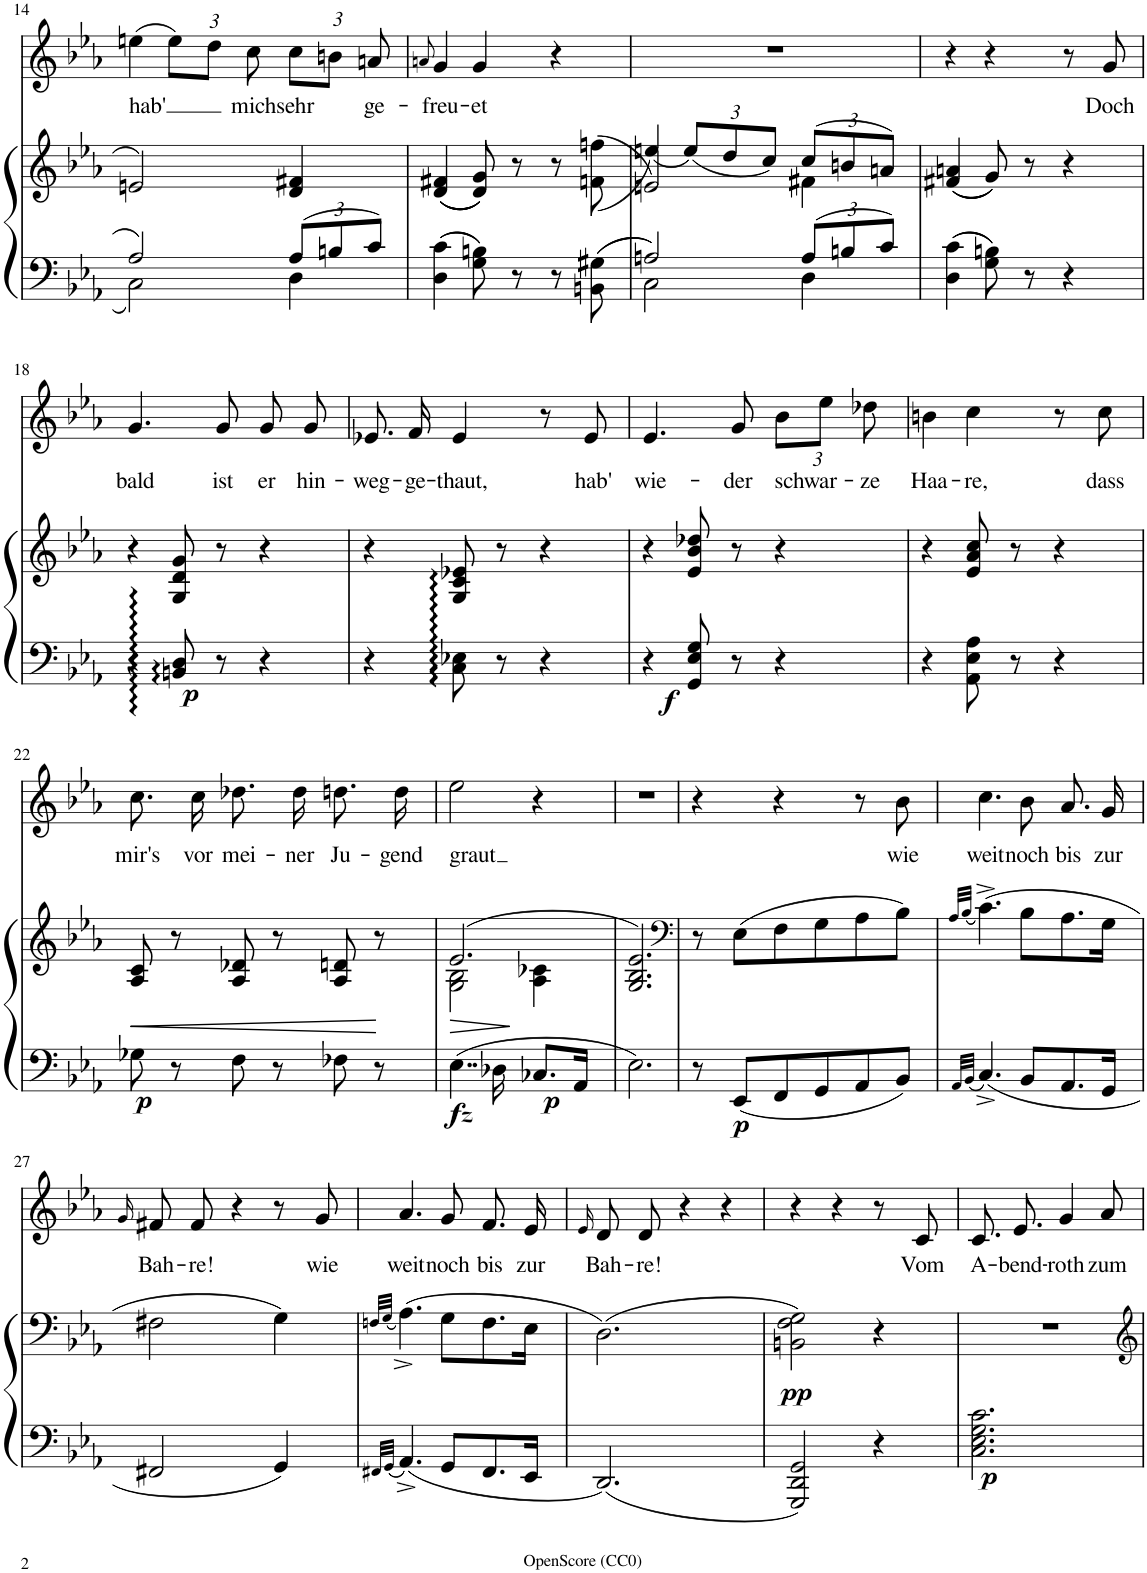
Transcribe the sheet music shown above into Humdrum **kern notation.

**kern	**kern	**dynam	**kern	**text
*part2	*part2	*part2	*part1	*part1
*staff3	*staff2	*staff2/3	*staff1	*staff1
*I"Pianoforte	*	*	*I"Singstimme Voice	*
*I'Pno	*	*	*	*
!!LO:PB:g=z
*clefF4	*clefG2	*	*clefG2	*
*k[b-e-a-]	*k[b-e-a-]	*	*k[b-e-a-]	*
*M3/4	*M3/4	*	*M3/4	*
=14	=14	=14	=14	=14
*^	*	*	*	*
!	!	!	!	!	!LO:LY:b
2A-/	2C\	2en/	.	(4een\	hab'
*	*	*	*	*Xbrackettup	*
.	.	.	.	12ee\L)	.
.	.	.	.	12dd\J	.
!	!	!	!	!	!LO:LY:b
.	.	.	.	12cc\	mich
*Xbrackettup	*	*	*	*	*
!	!	!	!	!	!LO:LY:b
12A-/L	4D\	4d/ 4f#X/	.	12cc\L	sehr
12Bn/	.	.	.	12bn\J	.
!	!	!	!	!	!LO:LY:b
12c/J	.	.	.	12an/	ge-
*v	*v	*	*	*	*
=15	=15	=15	=15	=15
.	.	.	8qan/	.
!	!	!	!	!LO:LY:b
4D\ 4c\	((((4d/ 4f#X/	.	4g/	-freu-
!	!	!	!	!LO:LY:b
8G\ 8Bn\	8d/ 8g/))))	.	4g/	-et
8r	8r	.	.	.
8r	8r	.	4r	.
8BBn\ 8G#X\	((8fn\ 8ffn\	.	.	.
=16	=16	=16	=16	=16
*^	*^	*	*	*
2An/	2C\	2en/)	(4een/)	.	2.r	.
*	*	*	*Xbrackettup	*	*	*
.	.	.	(12ee/L)	.	.	.
.	.	.	12dd/	.	.	.
.	.	.	12cc/J)	.	.	.
12A/L	4D\	(12cc/L	4f#X\	.	.	.
12Bn/	.	12bn/	.	.	.	.
12c/J	.	12an/J)	.	.	.	.
*v	*v	*	*	*	*	*
*	*v	*v	*	*	*
=17	=17	=17	=17	=17
4D\ 4c\	(((4f#X/ 4an/	.	4r	.
8G\ 8Bn\	8g/)))	.	4r	.
8r	8r	.	.	.
4r	4r	.	8r	.
!	!	!	!	!LO:LY:b
.	.	.	8g/	Doch
!!LO:LB:g=z
=18	=18	=18	=18	=18
!	!	!	!	!LO:LY:b
4r	4r	.	4.g/	bald
!	!	!LO:DY:b=2	!	!
8BBn/:: 8D/::	8G/:: 8d/:: 8g/::	p	.	.
!	!	!	!	!LO:LY:b
8r	8r	.	8g/	ist
!	!	!	!	!LO:LY:b
4r	4r	.	8g/	er
!	!	!	!	!LO:LY:b
.	.	.	8g/	hin-
=19	=19	=19	=19	=19
!	!	!	!	!LO:LY:b
4r	4r	.	8.e-X/	-weg-
!	!	!	!	!LO:LY:b
.	.	.	16f/	-ge-
!	!	!	!	!LO:LY:b
8C\:: 8E-X\::	8G/:: 8c/:: 8e-X/::	.	4e-/	-thaut,
8r	8r	.	.	.
4r	4r	.	8r	.
!	!	!	!	!LO:LY:b
.	.	.	8e-/	hab'
=20	=20	=20	=20	=20
!	!	!LO:DY:b=2	!	!LO:LY:b
4r	4r	f	4.e-/	wie-
8GG/ 8E-/ 8G/	8e-/ 8b-/ 8dd-X/	.	.	.
!	!	!	!	!LO:LY:b
8r	8r	.	8g/	-der
!	!	!	!	!LO:LY:b
4r	4r	.	12b-\L	schwar-
.	.	.	12ee-\J	.
!	!	!	!	!LO:LY:b
.	.	.	12dd-X\	-ze
=21	=21	=21	=21	=21
!	!	!	!	!LO:LY:b
4r	4r	.	4bn\	Haa-
!	!	!	!	!LO:LY:b
8AA-\ 8E-\ 8A-\	8e-/ 8a-/ 8cc/	.	4cc\	-re,
8r	8r	.	.	.
4r	4r	.	8r	.
!	!	!	!	!LO:LY:b
.	.	.	8cc\	dass
!!LO:LB:g=z
=22	=22	=22	=22	=22
!	!	!LO:HP:b	!	!LO:LY:b
!	!	!LO:DY:n=1:b=2	!	!
8G-X\	8A-/ 8c/	< p	8.cc\	mir's
8r	8r	.	.	.
!	!	!	!	!LO:LY:b
.	.	.	16cc\	vor
!	!	!	!	!LO:LY:b
8F\	8A-/ 8d-X/	.	8.dd-X\	mei-
8r	8r	.	.	.
!	!	!	!	!LO:LY:b
.	.	.	16dd-\	-ner
!	!	!	!	!LO:LY:b
8F-X\	8A-/ 8dn/	.	8.ddn\	Ju-
8r	8r	.	.	.
!	!	!	!	!LO:LY:b
.	.	.	16dd\	-gend
.	.	[	.	.
=23	=23	=23	=23	=23
!	!	!LO:HP:b	!	!LO:LY:b
*	*^	*	*	*
!	!	!	!LO:DY:n=1:b=2	!	!
4..E-\	(2.e-/	2G\ 2B-\	> fz	2ee-\	graut
16D-X\	.	.	.	.	.
!	!	!	!LO:DY:n=2:b=2	!	!
8.C-X/L	.	4A-\ 4c-X\	p	4r	.
16AA-/Jk	.	.	.	.	.
*	*v	*v	*	*	*
.	.	]	.	.
=24	=24	=24	=24	=24
2.E-\	2.G/ 2.B-/ 2.e-/)	.	2.r	.
=25	=25	=25	=25	=25
*	*clefF4	*	*	*
8r	8r	.	4r	.
!	!	!LO:DY:b=2	!	!
8EE-/L	(8E-\L	p	.	.
8FF/	8F\	.	4r	.
8GG/	8G\	.	.	.
8AA-/	8A-\	.	8r	.
!	!	!	!	!LO:LY:b
8BB-/J	8B-\J)	.	8b-\	wie
=26	=26	=26	=26	=26
32qAA-/LLL	32qA-/LLL	.	.	.
32qBB-/JJJ	(32qB-/JJJ	.	.	.
!	!	!	!	!LO:LY:b
4.C^/	(4.c^\)	.	4.cc\	weit
!	!	!	!	!LO:LY:b
8BB-/L	8B-\L	.	8b-\	noch
!	!	!	!	!LO:LY:b
8.AA-/	8.A-\	.	8.a-/	bis
!	!	!	!	!LO:LY:b
16GG/Jk	16G\Jk	.	16g/	zur
!!LO:LB:g=z
=27	=27	=27	=27	=27
.	.	.	16qg/	.
!	!	!	!	!LO:LY:b
2FF#X/	2F#X\	.	8f#X/	Bah-
!	!	!	!	!LO:LY:b
.	.	.	8f#/	-re!
.	.	.	4r	.
4GG/	4G\)	.	8r	.
!	!	!	!	!LO:LY:b
.	.	.	8g/	wie
=28	=28	=28	=28	=28
32qFF#X/LLL	32qFn/LLL	.	.	.
32qGG/JJJ	(32qG/JJJ	.	.	.
!	!	!	!	!LO:LY:b
4.AA-^/	(4.A-^<\)	.	4.a-/	weit
!	!	!	!	!LO:LY:b
8GG/L	8G\L	.	8g/	noch
!	!	!	!	!LO:LY:b
8.FF#/	8.F\	.	8.f/	bis
!	!	!	!	!LO:LY:b
16EE-/Jk	16E-\Jk	.	16e-/	zur
=29	=29	=29	=29	=29
.	.	.	16qe-/	.
!	!	!	!	!LO:LY:b
2.DD/	(2.D\)	.	8d/	Bah-
!	!	!	!	!LO:LY:b
.	.	.	8d/	-re!
.	.	.	4r	.
.	.	.	4r	.
=30	=30	=30	=30	=30
!	!	!LO:DY:b	!	!
2GGG/ 2DD/ 2GG/	2BBn\ 2F\ 2G\)	pp	4r	.
.	.	.	4r	.
4r	4r	.	8r	.
!	!	!	!	!LO:LY:b
.	.	.	8c/	Vom
=31	=31	=31	=31	=31
!	!	!LO:DY:b=2	!	!LO:LY:b
2.C\ 2.E-\ 2.G\ 2.c\	2.r	p	8.c/	A-
!	!	!	!	!LO:LY:b
.	.	.	8.e-/	-bend-
!	!	!	!	!LO:LY:b
.	.	.	4g/	-roth
!	!	!	!	!LO:LY:b
.	.	.	8a-/	zum
=	=	=	=	=
*-	*-	*-	*-	*-
